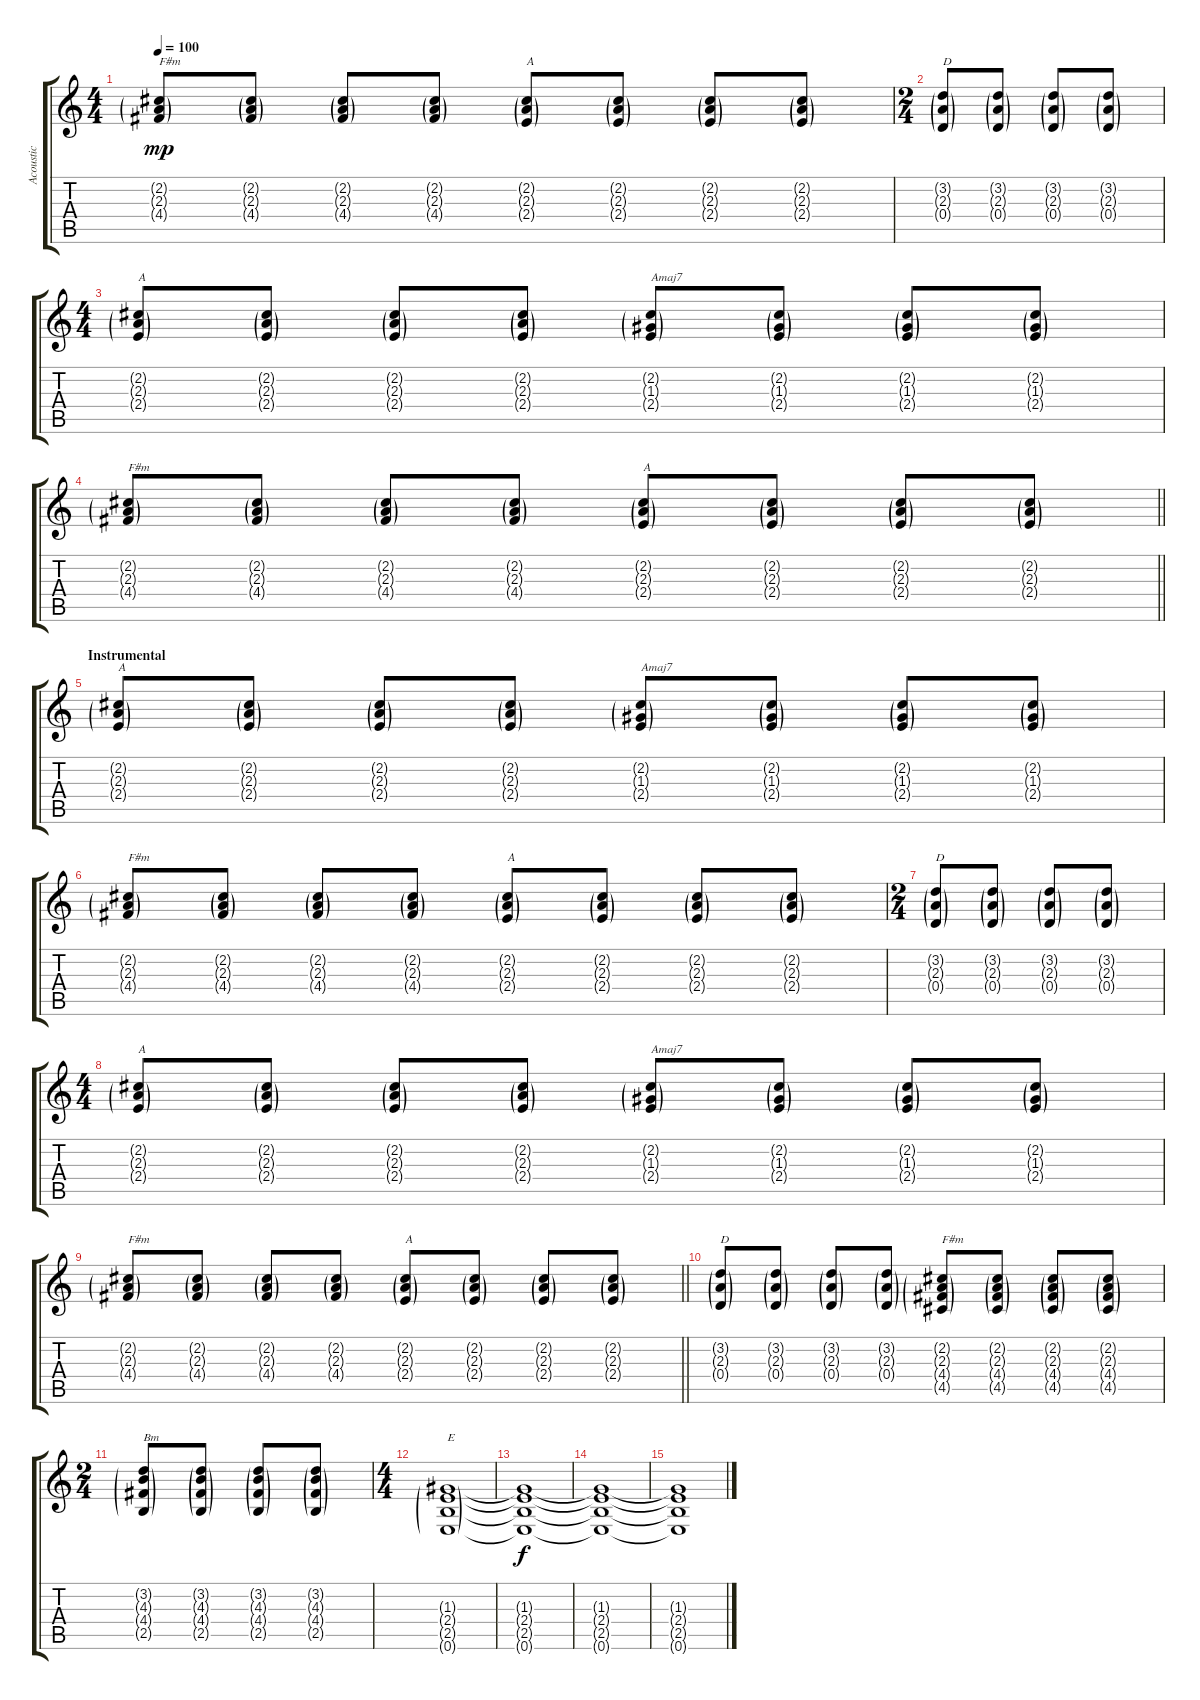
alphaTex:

\track ("Acoustic" "Acoustic") {instrument acousticguitarsteel}
\staff {score tabs}
\tuning (E4 B3 G3 D3 A2 E2) {hide}
\ts (4 4)
\tempo 100
\clef g2
\ks c
(2.2{g} 2.3{g} 4.4{g}).8{txt "F#m" dy mp} (2.2{g} 2.3{g} 4.4{g}).8 (2.2{g} 2.3{g} 4.4{g}).8 (2.2{g} 2.3{g} 4.4{g}).8 (2.2{g} 2.3{g} 2.4{g}).8{txt "A"} (2.2{g} 2.3{g} 2.4{g}).8 (2.2{g} 2.3{g} 2.4{g}).8 (2.2{g} 2.3{g} 2.4{g}).8 |
\ts (2 4)
(3.2{g} 2.3{g} 0.4{g}).8{txt "D"} (3.2{g} 2.3{g} 0.4{g}).8 (3.2{g} 2.3{g} 0.4{g}).8 (3.2{g} 2.3{g} 0.4{g}).8 |
\ts (4 4)
(2.2{g} 2.3{g} 2.4{g}).8{txt "A"} (2.2{g} 2.3{g} 2.4{g}).8 (2.2{g} 2.3{g} 2.4{g}).8 (2.2{g} 2.3{g} 2.4{g}).8 (2.2{g} 1.3{g} 2.4{g}).8{txt "Amaj7"} (2.2{g} 1.3{g} 2.4{g}).8 (2.2{g} 1.3{g} 2.4{g}).8 (2.2{g} 1.3{g} 2.4{g}).8 |
\barLineRight lightlight
(2.2{g} 2.3{g} 4.4{g}).8{txt "F#m"} (2.2{g} 2.3{g} 4.4{g}).8 (2.2{g} 2.3{g} 4.4{g}).8 (2.2{g} 2.3{g} 4.4{g}).8 (2.2{g} 2.3{g} 2.4{g}).8{txt "A"} (2.2{g} 2.3{g} 2.4{g}).8 (2.2{g} 2.3{g} 2.4{g}).8 (2.2{g} 2.3{g} 2.4{g}).8 |
\section ("" "Instrumental")
(2.2{g} 2.3{g} 2.4{g}).8{txt "A"} (2.2{g} 2.3{g} 2.4{g}).8 (2.2{g} 2.3{g} 2.4{g}).8 (2.2{g} 2.3{g} 2.4{g}).8 (2.2{g} 1.3{g} 2.4{g}).8{txt "Amaj7"} (2.2{g} 1.3{g} 2.4{g}).8 (2.2{g} 1.3{g} 2.4{g}).8 (2.2{g} 1.3{g} 2.4{g}).8 |
(2.2{g} 2.3{g} 4.4{g}).8{txt "F#m"} (2.2{g} 2.3{g} 4.4{g}).8 (2.2{g} 2.3{g} 4.4{g}).8 (2.2{g} 2.3{g} 4.4{g}).8 (2.2{g} 2.3{g} 2.4{g}).8{txt "A"} (2.2{g} 2.3{g} 2.4{g}).8 (2.2{g} 2.3{g} 2.4{g}).8 (2.2{g} 2.3{g} 2.4{g}).8 |
\ts (2 4)
(3.2{g} 2.3{g} 0.4{g}).8{txt "D"} (3.2{g} 2.3{g} 0.4{g}).8 (3.2{g} 2.3{g} 0.4{g}).8 (3.2{g} 2.3{g} 0.4{g}).8 |
\ts (4 4)
(2.2{g} 2.3{g} 2.4{g}).8{txt "A"} (2.2{g} 2.3{g} 2.4{g}).8 (2.2{g} 2.3{g} 2.4{g}).8 (2.2{g} 2.3{g} 2.4{g}).8 (2.2{g} 1.3{g} 2.4{g}).8{txt "Amaj7"} (2.2{g} 1.3{g} 2.4{g}).8 (2.2{g} 1.3{g} 2.4{g}).8 (2.2{g} 1.3{g} 2.4{g}).8 |
\barLineRight lightlight
(2.2{g} 2.3{g} 4.4{g}).8{txt "F#m"} (2.2{g} 2.3{g} 4.4{g}).8 (2.2{g} 2.3{g} 4.4{g}).8 (2.2{g} 2.3{g} 4.4{g}).8 (2.2{g} 2.3{g} 2.4{g}).8{txt "A"} (2.2{g} 2.3{g} 2.4{g}).8 (2.2{g} 2.3{g} 2.4{g}).8 (2.2{g} 2.3{g} 2.4{g}).8 |
(3.2{g} 2.3{g} 0.4{g}).8{txt "D"} (3.2{g} 2.3{g} 0.4{g}).8 (3.2{g} 2.3{g} 0.4{g}).8 (3.2{g} 2.3{g} 0.4{g}).8 (2.2{g} 2.3{g} 4.4{g} 4.5{g}).8{txt "F#m"} (2.2{g} 2.3{g} 4.4{g} 4.5{g}).8 (2.2{g} 2.3{g} 4.4{g} 4.5{g}).8 (2.2{g} 2.3{g} 4.4{g} 4.5{g}).8 |
\ts (2 4)
(3.2{g} 4.3{g} 4.4{g} 2.5{g}).8{txt "Bm"} (3.2{g} 4.3{g} 4.4{g} 2.5{g}).8 (3.2{g} 4.3{g} 4.4{g} 2.5{g}).8 (3.2{g} 4.3{g} 4.4{g} 2.5{g}).8 |
\ts (4 4)
(1.3{g} 2.4{g} 2.5{g} 0.6{g}).1{txt "E"} |
(1.3{t} 2.4{t} 2.5{t} 0.6{t}).1{dy f} |
(1.3{t} 2.4{t} 2.5{t} 0.6{t}).1 |
(1.3{t} 2.4{t} 2.5{t} 0.6{t}).1
